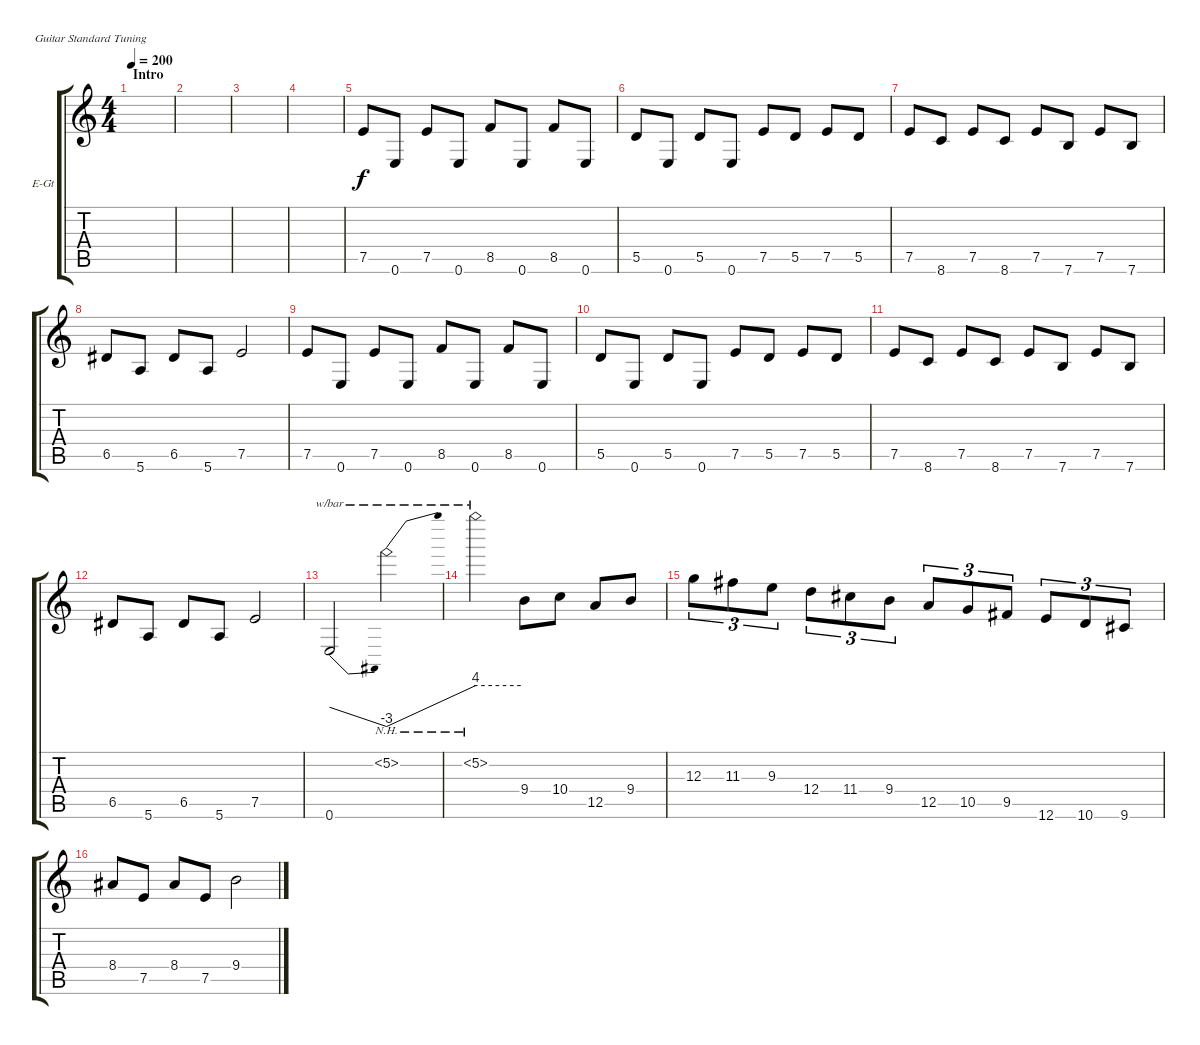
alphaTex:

\defaultSystemsLayout 4
\bracketExtendMode groupsimilarinstruments
\firstSystemTrackNameOrientation horizontal
\otherSystemsTrackNameOrientation horizontal
\track ("Electric Guitar" "E-Gt") {instrument distortionguitar}
\staff {score tabs}
\tuning (E4 B3 G3 D3 A2 E2)
\ts (4 4)
\section ("" "Intro")
\tempo 200
\clef g2
\ks c
|
|
|
|
7.5.8 0.6.8 7.5.8 0.6.8 8.5.8 0.6.8 8.5.8 0.6.8 |
5.5.8 0.6.8 5.5.8 0.6.8 7.5.8 5.5.8 7.5.8 5.5.8 |
7.5.8 8.6.8 7.5.8 8.6.8 7.5.8 7.6.8 7.5.8 7.6.8 |
6.5.8 5.6.8 6.5.8 5.6.8 7.5.2 |
7.5.8 0.6.8 7.5.8 0.6.8 8.5.8 0.6.8 8.5.8 0.6.8 |
5.5.8 0.6.8 5.5.8 0.6.8 7.5.8 5.5.8 7.5.8 5.5.8 |
7.5.8 8.6.8 7.5.8 8.6.8 7.5.8 7.6.8 7.5.8 7.6.8 |
6.5.8 5.6.8 6.5.8 5.6.8 7.5.2 |
0.6.2{tbe (dive default 0 0 60 -12)} 5.2{nh}.2{tbe (dive default 0 -12 59.4 16)} |
5.2{nh}.2{tbe (hold default 0 16 60 16)} 9.4.8 10.4.8 12.5.8 9.4.8 |
12.3.8{tu (3 2)} 11.3.8{tu (3 2)} 9.3.8{tu (3 2)} 12.4.8{tu (3 2)} 11.4.8{tu (3 2)} 9.4.8{tu (3 2)} 12.5.8{tu (3 2)} 10.5.8{tu (3 2)} 9.5.8{tu (3 2)} 12.6.8{tu (3 2)} 10.6.8{tu (3 2)} 9.6.8{tu (3 2)} |
8.4.8 7.5.8 8.4.8 7.5.8 9.4.2
